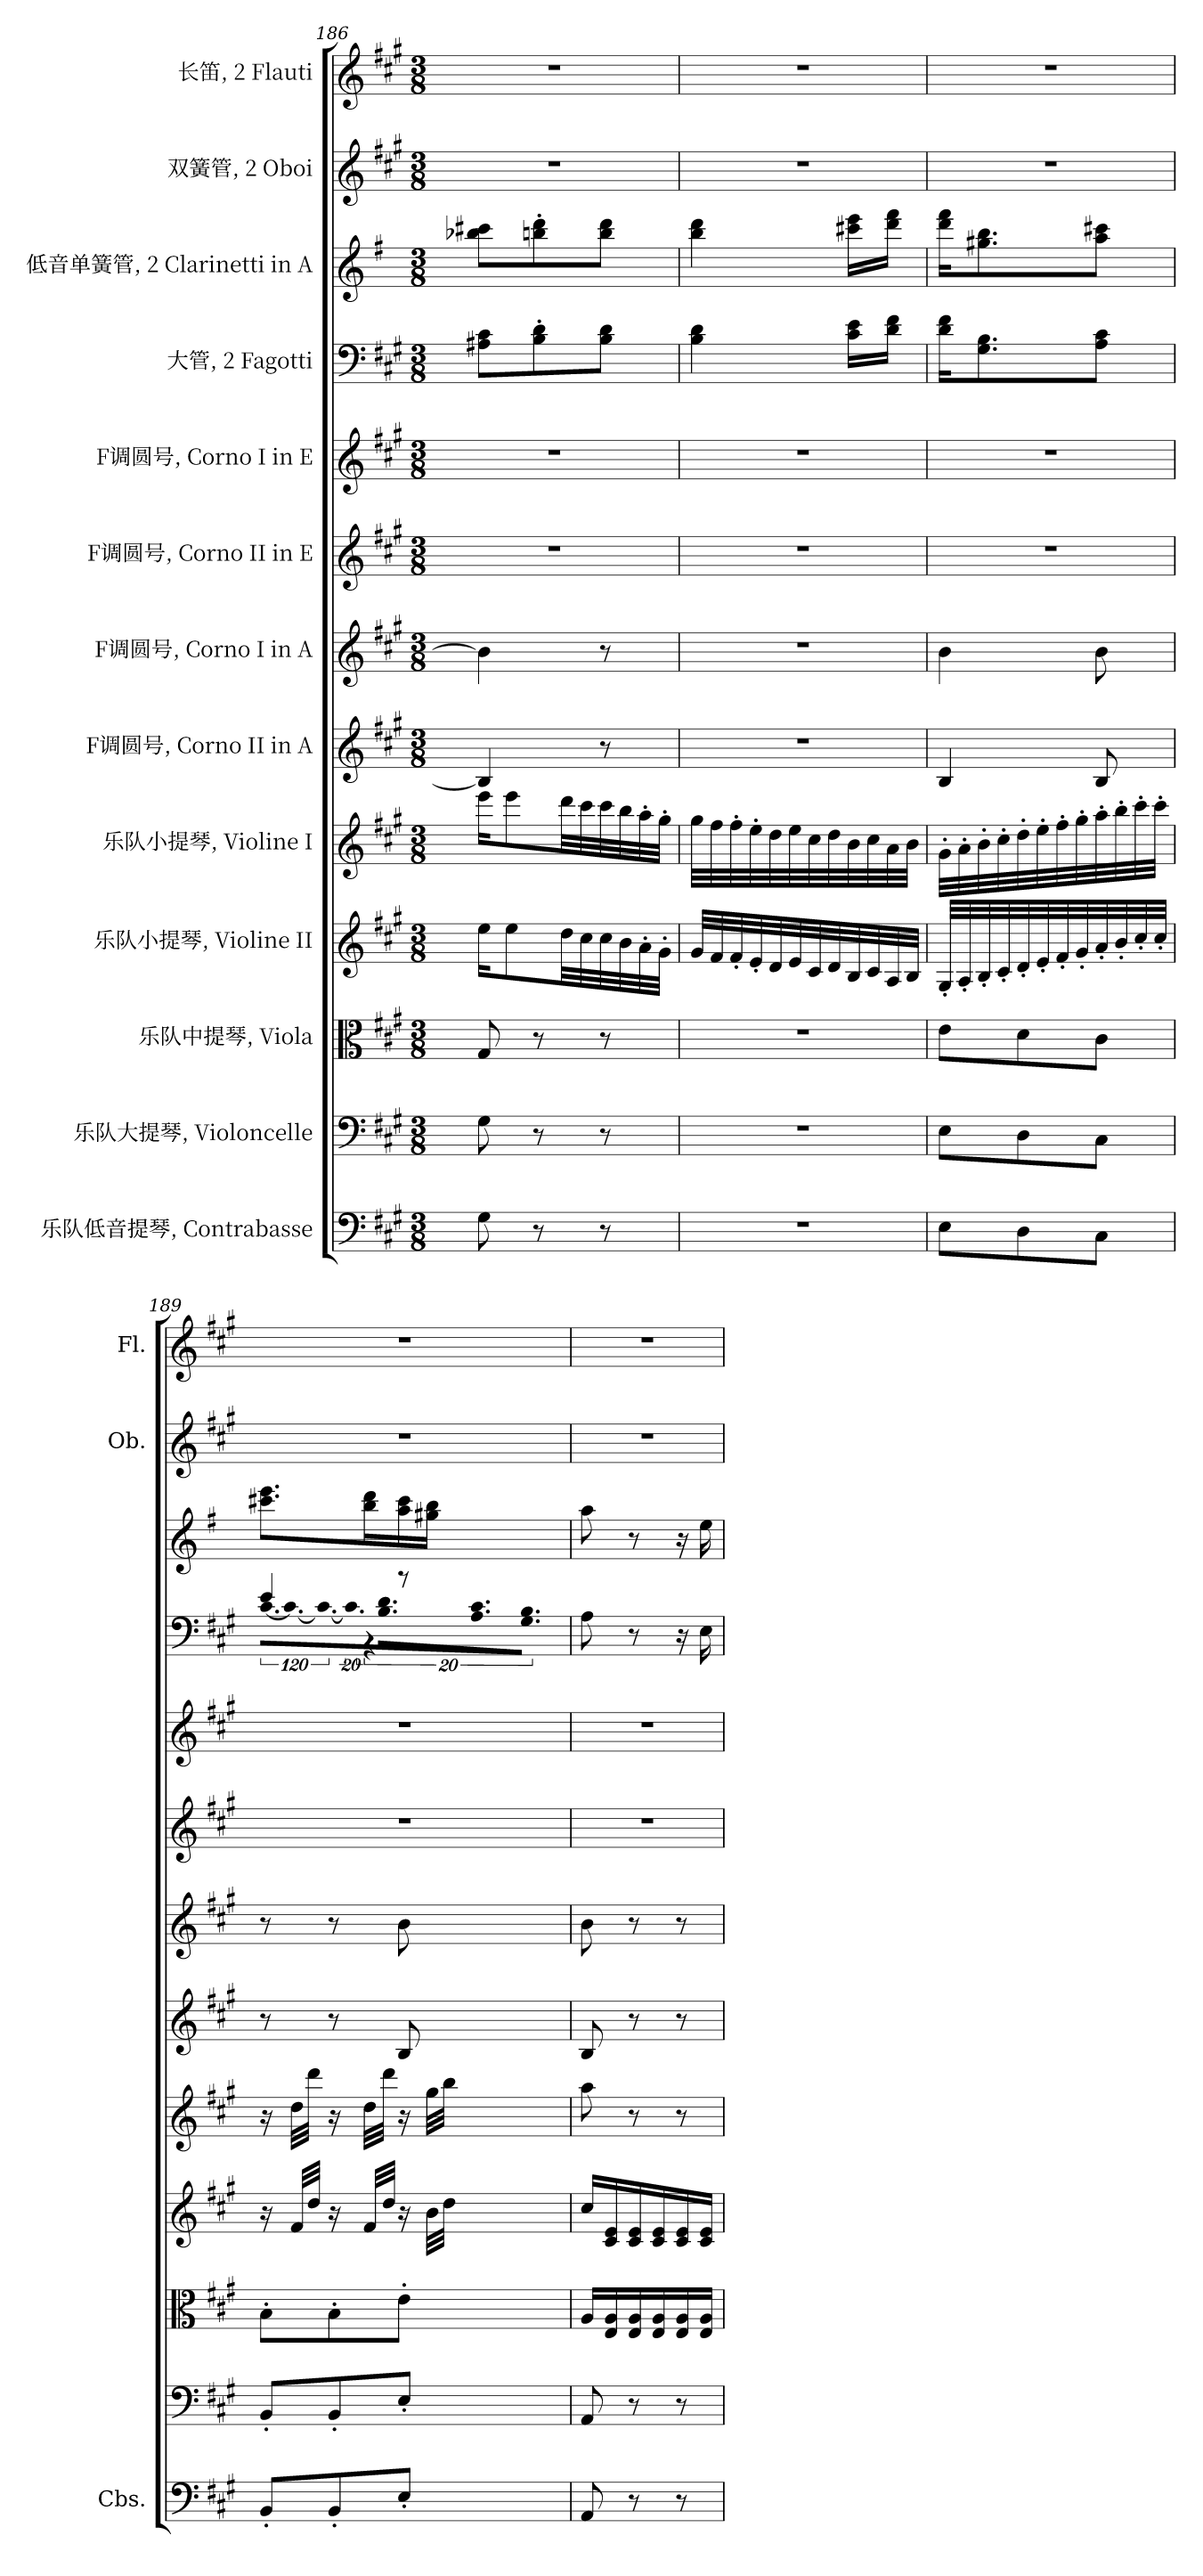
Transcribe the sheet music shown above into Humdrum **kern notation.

**kern	**kern	**kern	**kern	**kern	**kern	**kern	**kern	**kern	**kern	**kern	**kern	**kern
*part13	*part12	*part11	*part10	*part9	*part8	*part7	*part6	*part5	*part4	*part3	*part2	*part1
*staff13	*staff12	*staff11	*staff10	*staff9	*staff8	*staff7	*staff6	*staff5	*staff4	*staff3	*staff2	*staff1
*I"乐队低音提琴, Contrabasse	*I"乐队大提琴, Violoncelle	*I"乐队中提琴, Viola	*I"乐队小提琴, Violine II	*I"乐队小提琴, Violine I	*I"F调圆号, Corno II in A	*I"F调圆号, Corno I in A	*I"F调圆号, Corno II in E	*I"F调圆号, Corno I in E	*I"大管, 2 Fagotti	*I"低音单簧管, 2 Clarinetti in A	*I"双簧管, 2 Oboi	*I"长笛, 2 Flauti
*I'Cbs.	*	*	*	*	*	*	*	*	*	*	*I'Ob.	*I'Fl.
*clefF4	*clefF4	*clefC3	*clefG2	*clefG2	*clefG2	*clefG2	*clefG2	*clefG2	*clefF4	*clefG2	*clefG2	*clefG2
*ITrd7c12	*	*	*	*	*ITrd4c7	*ITrd4c7	*ITrd4c7	*ITrd4c7	*	*ITrd8c14	*	*
*k[f#c#g#]	*k[f#c#g#]	*k[f#c#g#]	*k[f#c#g#]	*k[f#c#g#]	*k[f#c#]	*k[f#c#]	*k[f#c#]	*k[f#c#]	*k[f#c#g#]	*k[f#]	*k[f#c#g#]	*k[f#c#g#]
*M3/8	*M3/8	*M3/8	*M3/8	*M3/8	*M3/8	*M3/8	*M3/8	*M3/8	*M3/8	*M3/8	*M3/8	*M3/8
*MM38	*MM38	*MM38	*MM38	*MM38	*MM38	*MM38	*MM38	*MM38	*MM38	*MM38	*MM38	*MM38
=186	=186	=186	=186	=186	=186	=186	=186	=186	=186	=186	=186	=186
8GG#\	8G#\	8G#/	16ee\KL	16eee\KL	4E/]	4e\]	4.r	4.r	8A#X\ 8c#\L	8b-X\ 8cc#X\L	4.r	4.r
.	.	.	8ee\	8eee\	.	.	.	.	.	.	.	.
8r	8r	8r	.	.	.	.	.	.	8B\' 8d\'	8bn\' 8dd\'	.	.
.	.	.	32dd\LL	32ddd\LL	.	.	.	.	.	.	.	.
.	.	.	32cc#\	32ccc#\	.	.	.	.	.	.	.	.
8r	8r	8r	32cc#\	32ccc#\	8r	8r	.	.	8B\ 8d\J	8b\ 8dd\J	.	.
.	.	.	32b\	32bb\	.	.	.	.	.	.	.	.
.	.	.	32a'\	32aa'\	.	.	.	.	.	.	.	.
.	.	.	32g#'\JJJ	32gg#'\JJJ	.	.	.	.	.	.	.	.
=187	=187	=187	=187	=187	=187	=187	=187	=187	=187	=187	=187	=187
*	*	*	*	*	*	*	*	*	*	*	*	*MM38
4.r	4.r	4.r	32g#/LLL	32gg#\LLL	4.r	4.r	4.r	4.r	4B\ 4d\	4b\ 4dd\	4.r	4.r
.	.	.	32f#/	32ff#\	.	.	.	.	.	.	.	.
.	.	.	32f#'/	32ff#'\	.	.	.	.	.	.	.	.
.	.	.	32e'/	32ee'\	.	.	.	.	.	.	.	.
.	.	.	32d/	32dd\	.	.	.	.	.	.	.	.
.	.	.	32e/	32ee\	.	.	.	.	.	.	.	.
.	.	.	32c#/	32cc#\	.	.	.	.	.	.	.	.
.	.	.	32d/	32dd\	.	.	.	.	.	.	.	.
.	.	.	32B/	32b\	.	.	.	.	16c#\ 16e\LL	16cc#X\ 16ee\LL	.	.
.	.	.	32c#/	32cc#\	.	.	.	.	.	.	.	.
.	.	.	32A/	32a\	.	.	.	.	16d\ 16f#\JJ	16dd\ 16ff#\JJ	.	.
.	.	.	32B/JJJ	32b\JJJ	.	.	.	.	.	.	.	.
!!LO:PB:g=z
=188	=188	=188	=188	=188	=188	=188	=188	=188	=188	=188	=188	=188
*	*	*	*	*	*	*	*	*	*	*	*	*MM38
8EE\L	8E\L	8e\L	32G#'/LLL	32g#'\LLL	4E/	4e\	4.r	4.r	16d\ 16f#\KL	16dd\ 16ff#\KL	4.r	4.r
.	.	.	32A'/	32a'\	.	.	.	.	.	.	.	.
.	.	.	32B'/	32b'\	.	.	.	.	8.G#\ 8.B\	8.g#X\ 8.b\	.	.
.	.	.	32c#'/	32cc#'\	.	.	.	.	.	.	.	.
8DD\	8D\	8d\	32d'/	32dd'\	.	.	.	.	.	.	.	.
.	.	.	32e'/	32ee'\	.	.	.	.	.	.	.	.
.	.	.	32f#'/	32ff#'\	.	.	.	.	.	.	.	.
.	.	.	32g#'/	32gg#'\	.	.	.	.	.	.	.	.
8CC#\J	8C#\J	8c#\J	32a'/	32aa'\	8E/	8e\	.	.	8A\ 8c#\J	8a\ 8cc#X\J	.	.
.	.	.	32b'/	32bb'\	.	.	.	.	.	.	.	.
.	.	.	32cc#'/	32ccc#'\	.	.	.	.	.	.	.	.
.	.	.	32cc#'/JJJ	32ccc#'\JJJ	.	.	.	.	.	.	.	.
=189	=189	=189	=189	=189	=189	=189	=189	=189	=189	=189	=189	=189
*	*	*	*	*	*	*	*	*	*	*	*	*MM38
*	*	*	*	*	*	*	*	*	*^	*	*	*
!	!	!	!	!	!	!	!	!	!	!LO:N:vis=32.	!	!	!
8BBB'/L	8BB'/L	8B'\L	16r	16r	8r	8r	4.r	4.r	4e/	[1920%103c#\LLL	8.cc#X\ 8.ee\L	4.r	4.r
!	!	!	!	!	!	!	!	!	!	!LO:N:vis=32.	!	!	!
.	.	.	.	.	.	.	.	.	.	1920%103c#\_	.	.	.
.	.	.	32f#/LLL	32dd\LLL	.	.	.	.	.	.	.	.	.
.	.	.	32dd/JJJ	32ddd\JJJ	.	.	.	.	.	.	.	.	.
!	!	!	!	!	!	!	!	!	!	!LO:N:vis=32.	!	!	!
.	.	.	.	.	.	.	.	.	.	1920%103c#\_	.	.	.
8BBB'/	8BB'/	8B'\	16r	16r	8r	8r	.	.	.	.	.	.	.
!	!	!	!	!	!	!	!	!	!	!LO:N:vis=32.	!	!	!
.	.	.	.	.	.	.	.	.	.	640%17c#\JJJk]	.	.	.
!	!	!	!	!	!	!	!	!	!	!LO:N:vis=64.	!	!	!
.	.	.	32f#/LLL	32dd\LLL	.	.	.	.	.	640%17r	16b\ 16dd\L	.	.
!	!	!	!	!	!	!	!	!	!	!LO:N:vis=32.	!	!	!
.	.	.	.	.	.	.	.	.	.	1920%103B\ 1920%103d\LLL	.	.	.
.	.	.	32dd/JJJ	32ddd\JJJ	.	.	.	.	.	.	.	.	.
8EE'/J	8E'/J	8e'\J	16r	16r	8E/	8e\	.	.	8r	.	16a\ 16cc#\	.	.
!	!	!	!	!	!	!	!	!	!	!LO:N:vis=32.	!	!	!
.	.	.	.	.	.	.	.	.	.	1920%103A\ 1920%103c#\	.	.	.
.	.	.	32b\LLL	32gg#\LLL	.	.	.	.	.	.	16g#X\ 16b\JJ	.	.
!	!	!	!	!	!	!	!	!	!	!LO:N:vis=32.	!	!	!
.	.	.	.	.	.	.	.	.	.	1920%103G#\ 1920%103B\JJJ	.	.	.
.	.	.	32dd\JJJ	32bb\JJJ	.	.	.	.	.	.	.	.	.
*	*	*	*	*	*	*	*	*	*v	*v	*	*	*
=190	=190	=190	=190	=190	=190	=190	=190	=190	=190	=190	=190	=190
*	*	*	*	*	*	*	*	*	*	*	*	*MM38
8AAA/	8AA/	16A/LL	16cc#/LL	8aa\	8E/	8e\	4.r	4.r	8A\	8a\	4.r	4.r
.	.	16E/ 16A/	16c#/ 16e/	.	.	.	.	.	.	.	.	.
8r	8r	16E/ 16A/	16c#/ 16e/	8r	8r	8r	.	.	8r	8r	.	.
.	.	16E/ 16A/	16c#/ 16e/	.	.	.	.	.	.	.	.	.
8r	8r	16E/ 16A/	16c#/ 16e/	8r	8r	8r	.	.	16r	16r	.	.
.	.	16E/ 16A/JJ	16c#/ 16e/JJ	.	.	.	.	.	16E\	16e\	.	.
=	=	=	=	=	=	=	=	=	=	=	=	=
*-	*-	*-	*-	*-	*-	*-	*-	*-	*-	*-	*-	*-
